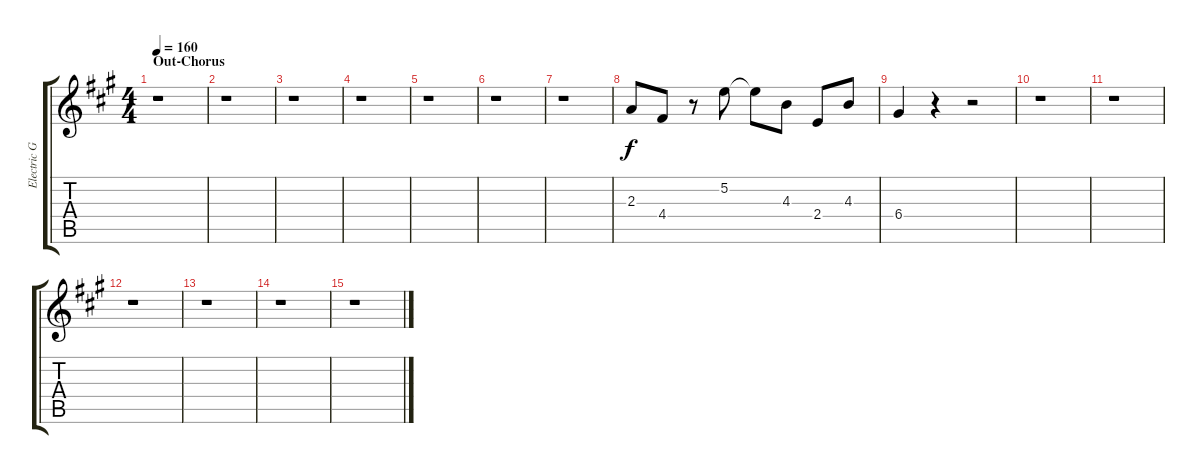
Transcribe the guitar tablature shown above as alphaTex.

\track ("Electric Gtr (Clean Tone)" "Electric G") {instrument electricguitarclean}
\staff {score tabs}
\tuning (E4 B3 G3 D3 A2 E2) {hide}
\ts (4 4)
\section ("" "Out-Chorus")
\tempo 160
\clef g2
\ks a
r.1{dy f} |
r.1 |
r.1 |
r.1 |
r.1 |
r.1 |
r.1 |
2.3.8 4.4.8 r.8 5.2.8 5.2{t}.8 4.3.8 2.4.8 4.3.8 |
6.4.4 r.4 r.2 |
r.1 |
r.1 |
r.1 |
r.1 |
r.1 |
r.1
